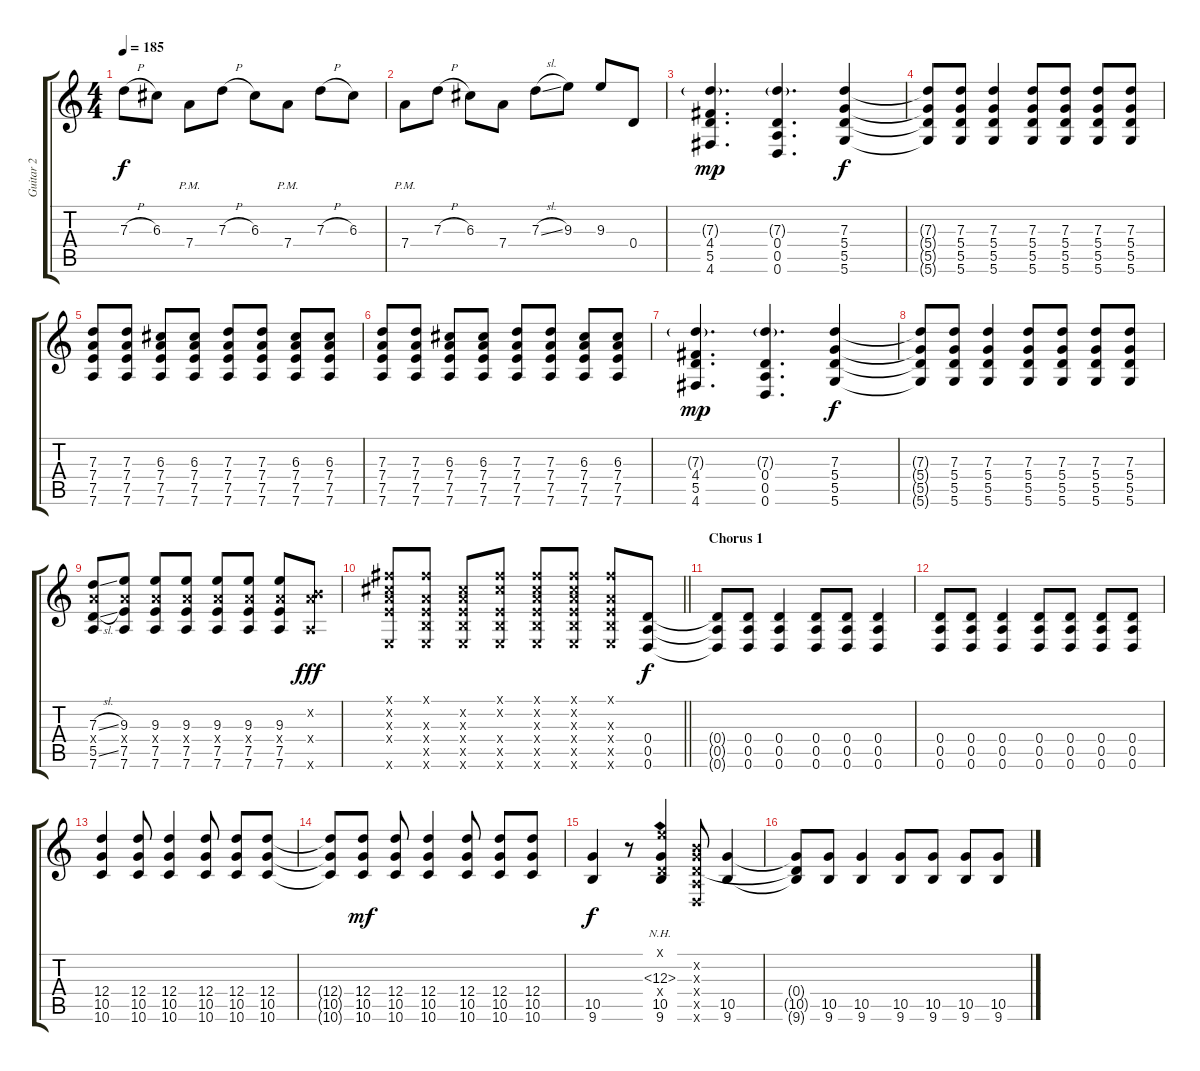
\track ("Guitar 2" "Guitar 2") {instrument overdrivenguitar}
\staff {score tabs}
\tuning (E4 B3 G3 D3 A2 D2) {hide}
\ts (4 4)
\tempo 185
\clef g2
\ks c
7.3{h}.8{dy f} 6.3.8 7.4{pm}.8 7.3{h}.8 6.3.8 7.4{pm}.8 7.3{h}.8 6.3.8 |
7.4{pm}.8 7.3{h}.8 6.3.8 7.4.8 7.3{sl}.8 9.3.8 9.3.8 0.4.8 |
(7.3{g} 4.4 5.5 4.6).4{d dy mp} (7.3{g} 0.4 0.5 0.6).4{d} (7.3 5.4 5.5 5.6).4{dy f} |
(7.3{t} 5.4{t} 5.5{t} 5.6{t}).8 (7.3 5.4 5.5 5.6).8 (7.3 5.4 5.5 5.6).4 (7.3 5.4 5.5 5.6).8 (7.3 5.4 5.5 5.6).8 (7.3 5.4 5.5 5.6).8 (7.3 5.4 5.5 5.6).8 |
(7.3 7.4 7.5 7.6).8 (7.3 7.4 7.5 7.6).8 (6.3 7.4 7.5 7.6).8 (6.3 7.4 7.5 7.6).8 (7.3 7.4 7.5 7.6).8 (7.3 7.4 7.5 7.6).8 (6.3 7.4 7.5 7.6).8 (6.3 7.4 7.5 7.6).8 |
(7.3 7.4 7.5 7.6).8 (7.3 7.4 7.5 7.6).8 (6.3 7.4 7.5 7.6).8 (6.3 7.4 7.5 7.6).8 (7.3 7.4 7.5 7.6).8 (7.3 7.4 7.5 7.6).8 (6.3 7.4 7.5 7.6).8 (6.3 7.4 7.5 7.6).8 |
(7.3{g} 4.4 5.5 4.6).4{d dy mp} (7.3{g} 0.4 0.5 0.6).4{d} (7.3 5.4 5.5 5.6).4{dy f} |
(7.3{t} 5.4{t} 5.5{t} 5.6{t}).8 (7.3 5.4 5.5 5.6).8 (7.3 5.4 5.5 5.6).4 (7.3 5.4 5.5 5.6).8 (7.3 5.4 5.5 5.6).8 (7.3 5.4 5.5 5.6).8 (7.3 5.4 5.5 5.6).8 |
(7.3{sl} 7.4{x} 5.5{sl} 7.6).8 (9.3 7.4{x} 7.5 7.6).8 (9.3 7.4{x} 7.5 7.6).8 (9.3 7.4{x} 7.5 7.6).8 (9.3 7.4{x} 7.5 7.6).8 (9.3 7.4{x} 7.5 7.6).8 (9.3 7.4{x} 7.5 7.6).8 (0.2{x} 7.4{x} 7.6{x}).8{dy fff} |
\barLineRight lightlight
(2.1{x} 2.2{x} 2.3{x} 2.4{x} 2.6{x}).8 (2.1{x} 2.3{x} 2.4{x} 2.5{x} 2.6{x}).8 (2.2{x} 2.3{x} 2.4{x} 2.5{x} 2.6{x}).8 (2.1{x} 2.2{x} 2.4{x} 2.5{x} 2.6{x}).8 (2.1{x} 2.2{x} 2.3{x} 2.4{x} 2.5{x} 2.6{x}).8 (2.1{x} 2.2{x} 2.3{x} 2.4{x} 2.5{x} 2.6{x}).8 (2.1{x} 2.3{x} 2.4{x} 2.5{x} 2.6{x}).8 (0.4 0.5 0.6).8{dy f} |
\section ("" "Chorus 1")
(0.4{t} 0.5{t} 0.6{t}).8 (0.4 0.5 0.6).8 (0.4 0.5 0.6).4 (0.4 0.5 0.6).8 (0.4 0.5 0.6).8 (0.4 0.5 0.6).4 |
(0.4 0.5 0.6).8 (0.4 0.5 0.6).8 (0.4 0.5 0.6).4 (0.4 0.5 0.6).8 (0.4 0.5 0.6).8 (0.4 0.5 0.6).8 (0.4 0.5 0.6).8 |
(12.4 10.5 10.6).4 (12.4 10.5 10.6).8 (12.4 10.5 10.6).4 (12.4 10.5 10.6).8 (12.4 10.5 10.6).8 (12.4 10.5 10.6).8 |
(12.4{t} 10.5{t} 10.6{t}).8 (12.4 10.5 10.6).8{dy mf} (12.4 10.5 10.6).8 (12.4 10.5 10.6).4 (12.4 10.5 10.6).8 (12.4 10.5 10.6).8 (12.4 10.5 10.6).8 |
(10.5 9.6).4{dy f} r.8 (0.1{x} 12.3{nh} 0.4{x} 10.5 9.6).4 (0.2{x} 0.3{x} 0.4{x} 0.5{x} 0.6{x}).8 (10.5 9.6).4 |
(0.4{t} 10.5{t} 9.6{t}).8 (10.5 9.6).8 (10.5 9.6).4 (10.5 9.6).8 (10.5 9.6).8 (10.5 9.6).8 (10.5 9.6).8
